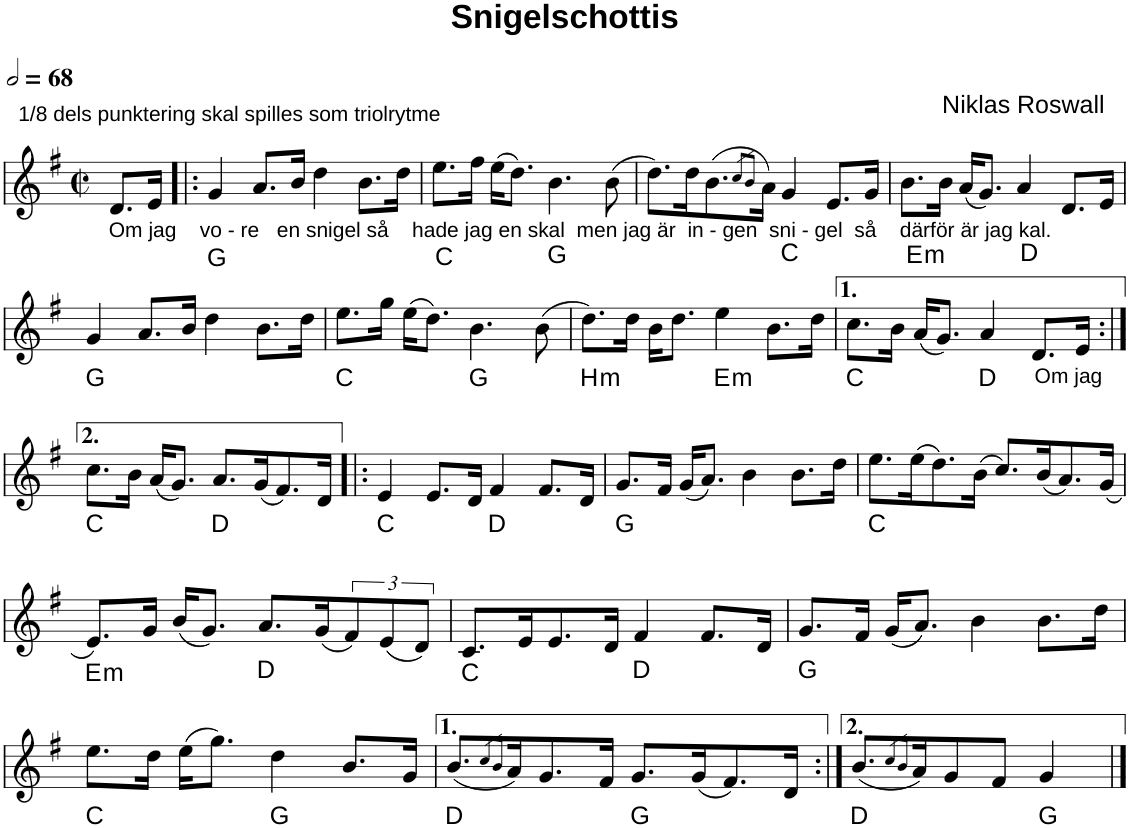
**kern	**harte
*part1	*part1
*staff1	*
*I"Piano	*
*I'Pno.	*
*clefG2	*
*k[f#]	*
*M2/2	*
*met(c|)	*
*MM136	*
=	=
!LO:TX:a:t=1/8 dels punktering skal spilles som triolrytme	!
!LO:TX:b:t=Om jag    vo - re   en snigel så    hade jag en skal  men jag är  in - gen  sni - gel  så    därför är jag kal.	!
8.d/L	.
16e/Jk	.
=1!|:	=1!|:
4g/	G:maj
8.a/L	.
16b/Jk	.
4dd\	.
8.b\L	.
16dd\Jk	.
=2	=2
8.ee\L	C:maj
16ff#\Jk	.
(16ee\KL	.
8.dd\J)	.
4.b\	G:maj
(8b\	.
=3	=3
8.dd\L)	.
16dd\K	.
(8.b\	.
8qcc/L	.
8qb/J	.
16a\Jk)	.
4g/	C:maj
8.e/L	.
16g/Jk	.
=4	=4
!	!LO:H:kt=m
8.b\L	E:min
16b\Jk	.
(16a/KL	.
8.g/J)	.
4a/	D:maj
8.d/L	.
16e/Jk	.
!!LO:LB:g=z
=5	=5
4g/	G:maj
8.a/L	.
16b/Jk	.
4dd\	.
8.b\L	.
16dd\Jk	.
=6	=6
8.ee\L	C:maj
16gg\Jk	.
(16ee\KL	.
8.dd\J)	.
4.b\	G:maj
(8b\	.
=7	=7
!	!LO:H:kt=m
8.dd\L)	B:min
16dd\Jk	.
16b\KL	.
8.dd\J	.
!	!LO:H:kt=m
4ee\	E:min
8.b\L	.
16dd\Jk	.
=8	=8
8.cc\L	C:maj
16b\Jk	.
(16a/KL	.
8.g/J)	.
4a/	D:maj
!LO:TX:b:t=Om jag	!
8.d/L	.
16e/Jk	.
!!LO:LB:g=z
=9:|!	=9:|!
8.cc\L	C:maj
16b\Jk	.
(16a/KL	.
8.g/J)	.
8.a/L	D:maj
(16g/K	.
8.f#/)	.
16d/Jk	.
=10!|:	=10!|:
4e/	C:maj
8.e/L	.
16d/Jk	.
4f#/	D:maj
8.f#/L	.
16d/Jk	.
=11	=11
8.g/L	G:maj
16f#/Jk	.
(16g/KL	.
8.a/J)	.
4b\	.
8.b\L	.
16dd\Jk	.
=12	=12
8.ee\L	C:maj
(16ee\K	.
8.dd\)	.
(16b\Jk	.
8.cc/L)	.
(16b/K	.
8.a/)	.
(16g/Jk	.
!!LO:LB:g=z
=13	=13
!	!LO:H:kt=m
8.e/L)	E:min
16g/Jk	.
(16b/KL	.
8.g/J)	.
8.a/L	D:maj
(16g/K	.
12f#/)	.
(12e/	.
12d/J)	.
=14	=14
8.c/L	C:maj
16e/K	.
8.e/	.
16d/Jk	.
4f#/	D:maj
8.f#/L	.
16d/Jk	.
=15	=15
8.g/L	G:maj
16f#/Jk	.
(16g/KL	.
8.a/J)	.
4b\	.
8.b\L	.
16dd\Jk	.
!!LO:LB:g=z
=16	=16
8.ee\L	C:maj
16dd\Jk	.
(16ee\KL	.
8.gg\J)	.
4dd\	G:maj
8.b/L	.
16g/Jk	.
=17	=17
(8.b/L	D:maj
8qcc/L	.
8qb/J	.
16a/K)	.
8.g/	.
16f#/Jk	.
8.g/L	G:maj
(16g/K	.
8.f#/)	.
16d/Jk	.
=18:|!	=18:|!
(8.b/L	D:maj
8qcc/L	.
8qb/J	.
16a/K)	.
8g/	.
8f#/J	.
4g/	G:maj
==	==
*-	*-
